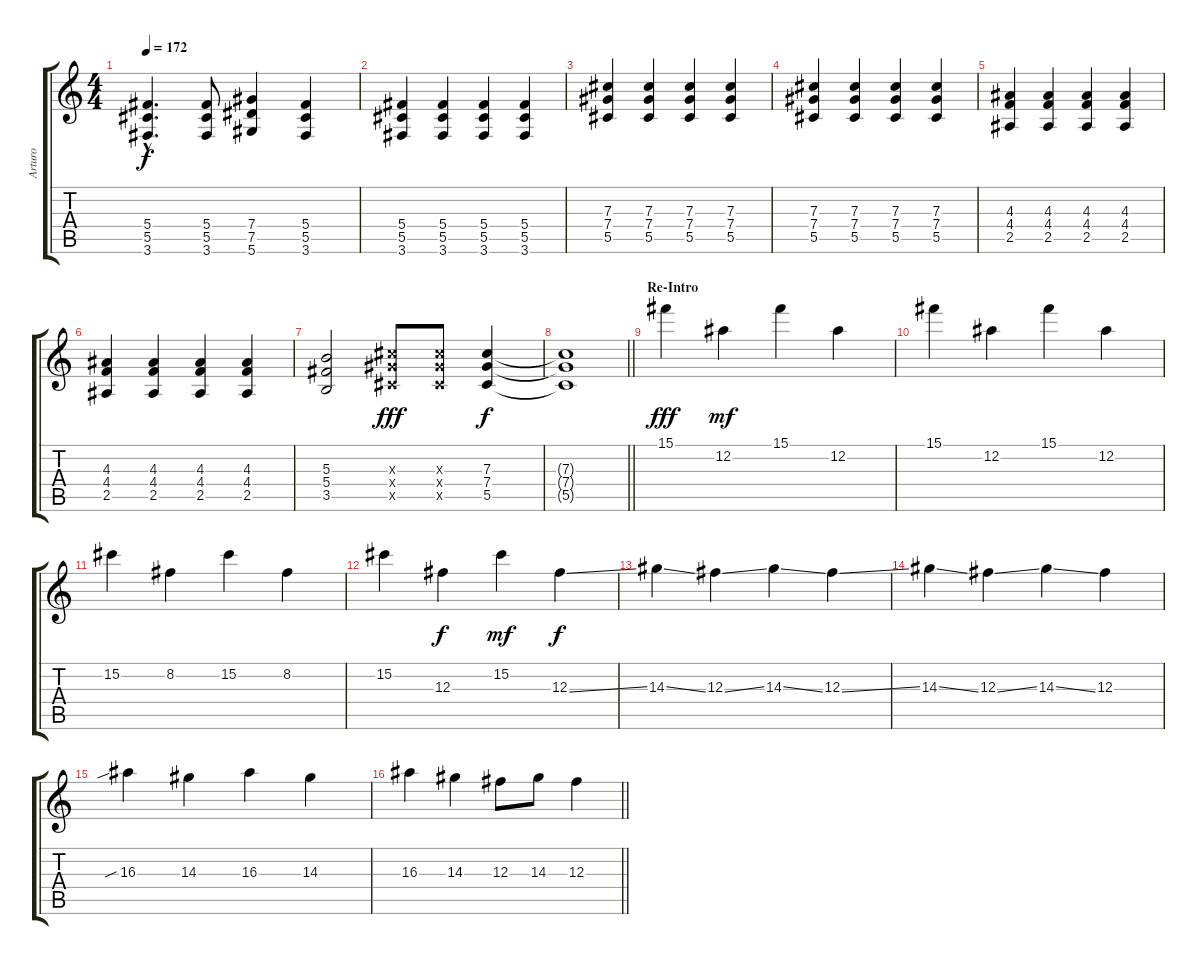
\track ("Arturo" "Arturo") {instrument overdrivenguitar}
\staff {score tabs}
\tuning (Eb4 Bb3 Gb3 Db3 Ab2 Eb2) {hide}
\ts (4 4)
\tempo 172
\clef g2
\ks c
(5.4{hac} 5.5{hac} 3.6{hac}).4{d dy f} (5.4 5.5 3.6).8 (7.4 7.5 5.6).4 (5.4 5.5 3.6).4 |
(5.4 5.5 3.6).4 (5.4 5.5 3.6).4 (5.4 5.5 3.6).4 (5.4 5.5 3.6).4 |
(7.3 7.4 5.5).4 (7.3 7.4 5.5).4 (7.3 7.4 5.5).4 (7.3 7.4 5.5).4 |
(7.3 7.4 5.5).4 (7.3 7.4 5.5).4 (7.3 7.4 5.5).4 (7.3 7.4 5.5).4 |
(4.3 4.4 2.5).4 (4.3 4.4 2.5).4 (4.3 4.4 2.5).4 (4.3 4.4 2.5).4 |
(4.3 4.4 2.5).4 (4.3 4.4 2.5).4 (4.3 4.4 2.5).4 (4.3 4.4 2.5).4 |
(5.3 5.4 3.5).2 (7.3{x} 7.4{x} 5.5{x}).8{dy fff} (7.3{x} 7.4{x} 5.5{x}).8 (7.3 7.4 5.5).4{dy f} |
\barLineRight lightlight
(7.3{t} 7.4{t} 5.5{t}).1 |
\section ("" "Re-Intro")
15.1.4{dy fff volume 16 instrument overdrivenguitar} 12.2.4{dy mf} 15.1.4 12.2.4 |
15.1.4 12.2.4 15.1.4 12.2.4 |
15.2.4 8.2.4 15.2.4 8.2.4 |
15.2.4 12.3.4{dy f} 15.2.4{dy mf} 12.3{ss}.4{dy f} |
14.3{ss}.4 12.3{ss}.4 14.3{ss}.4 12.3{ss}.4 |
14.3{ss}.4 12.3{ss}.4 14.3{ss}.4 12.3.4 |
16.3{sib}.4 14.3.4 16.3.4 14.3.4 |
\barLineRight lightlight
16.3.4 14.3.4 12.3.8 14.3.8 12.3.4
